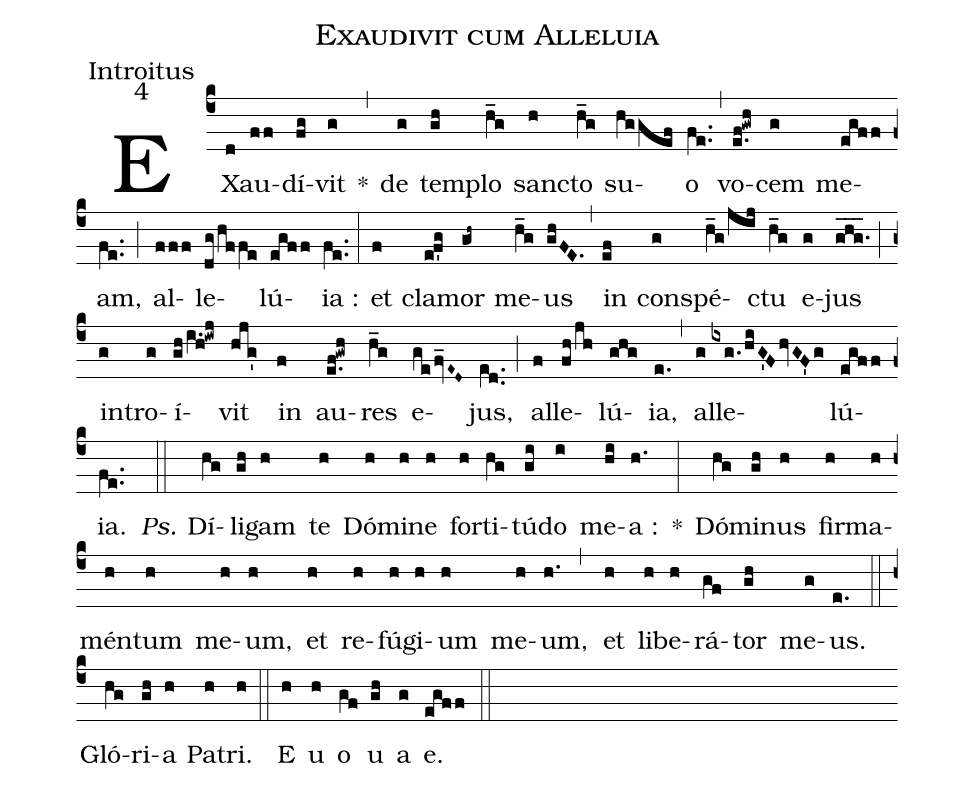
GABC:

name:Exaudivit cum Alleluia;
office-part:Introitus;
mode:4;
%%
(c4) EX(d)au(ff)dí(fg)vit(g) *(,) de(g) tem(gh)plo(h_g) san(h)cto(h_g) su(hggef)o(fe..) (,) vo(e.f!gwh)cem(g) me(egff)am,(fe..) (;) al(fff)le(dg/hffe)lú(egff){ia} :(fe..) (:) et(f) cla(ef'g)mor(gh~) me(h_g)us(ghFE.) (,) in(ef) con(g)spé(h_g/jij)ctu(h_g) e(g)jus(ghg.___) (;) in(g)tro(g)í(gh/i.h!iwj)vit(hjg') in(f) au(e.f!gwh)res(h_g) e(gefv_E~D~)jus,(e[ll:1]d..) (;) al(f)le(fh/jh)lú(ghg){ia},(e.) (,) al(g)le(ixg./hiG'FhvGF'g)lú(egff){ia}.(fe..) (::) <i>Ps.</i> Dí(hg)li(gh)gam(h) te(h) Dó(h)mi(h)ne(h) for(h)ti(hg)tú(gi)do(i) me(hi)a :(h.) *(:) Dó(hg)mi(gh)nus(h) fir(h)ma(h)mén(h)tum(h) me(h)um,(h) et(h) re(h)fú(h)gi(h)um(h) me(h)um,(h.) (,) et(h) li(h)be(h)rá(gf)tor(gh) me(g)us.(e.) (::) Gló(hg)ri(gh)a(h) Pa(h)tri.(h) (::) <eu>E(h) u(h) o(gf) u(gh) a(g) e.</eu>(egff) (::)
